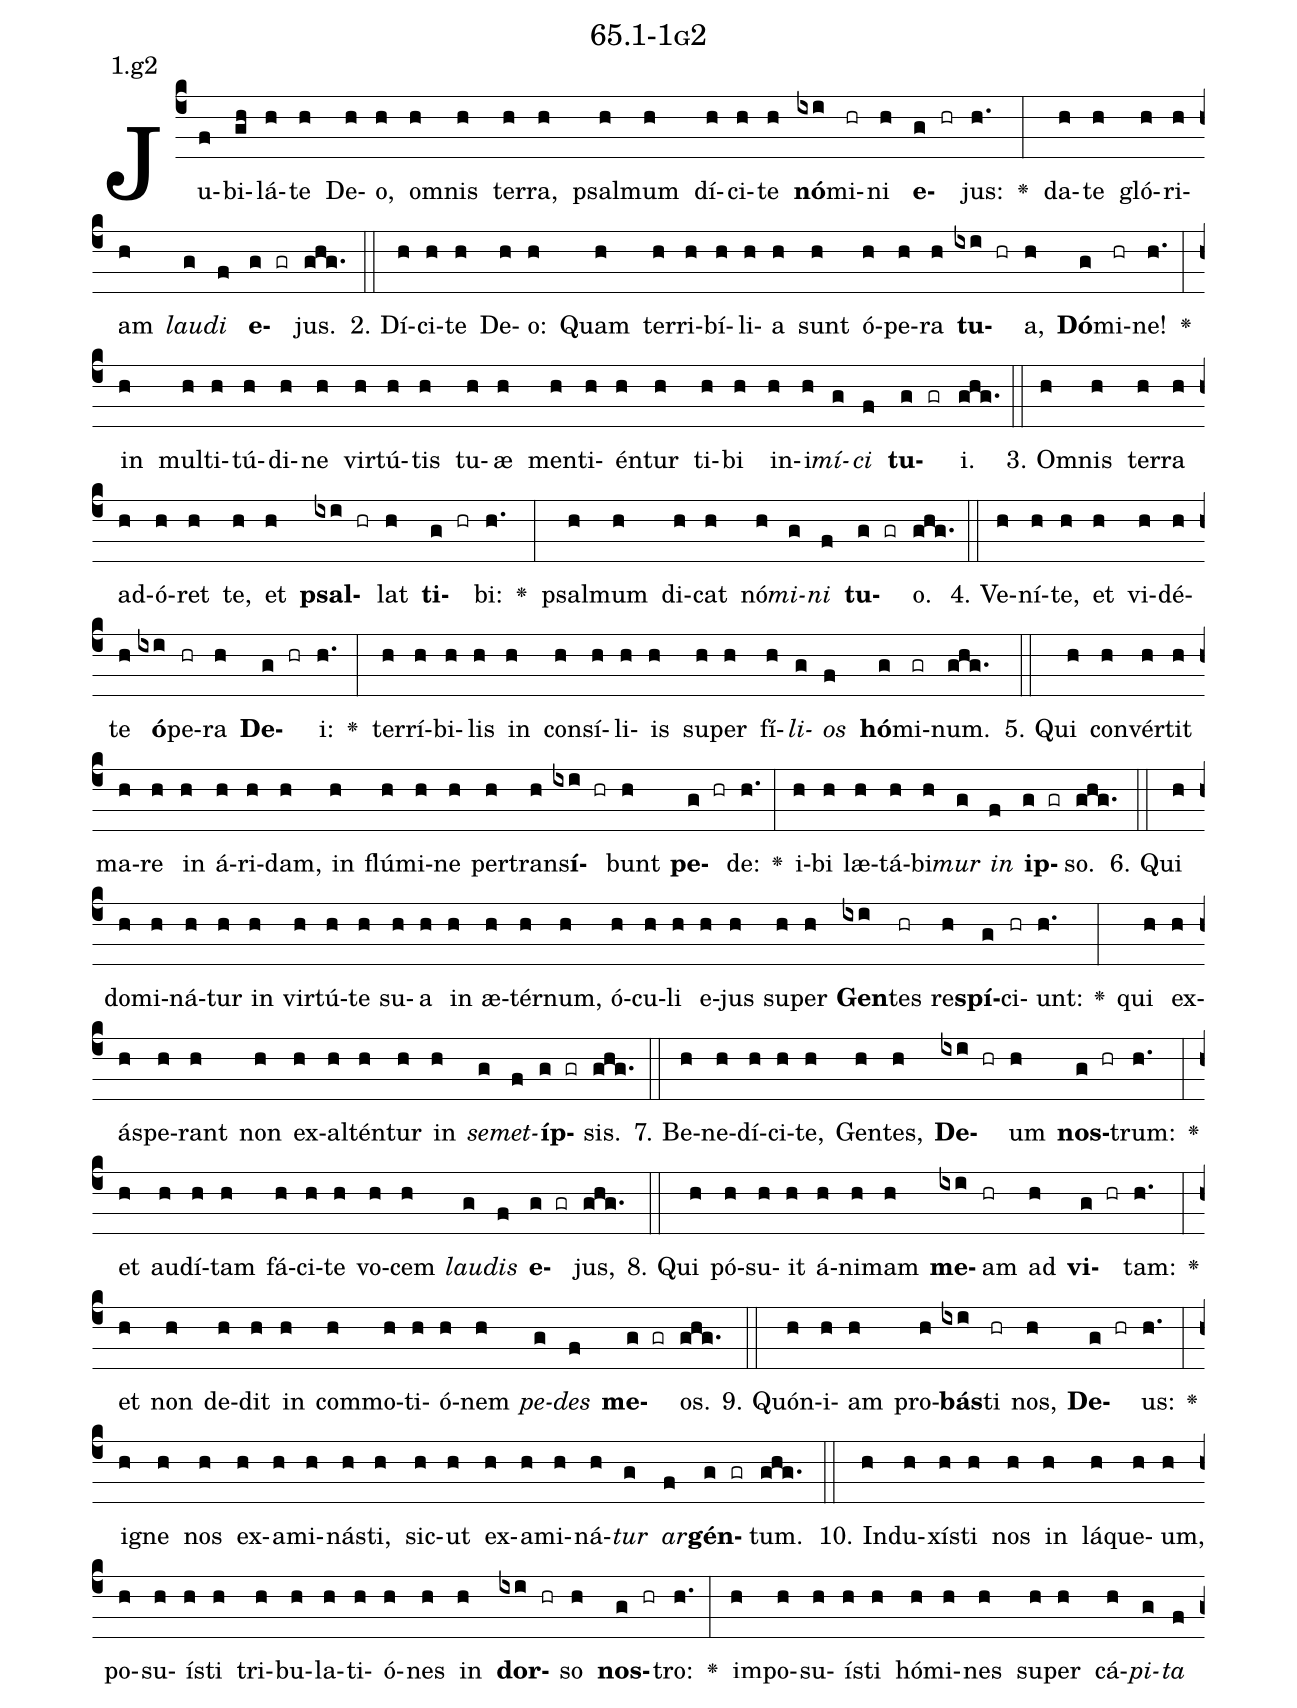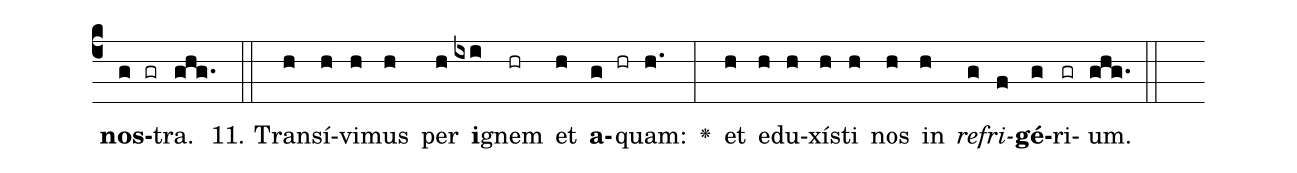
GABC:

name: 65.1-1g2;
annotation: 1.g2;
%%
(c4)Ju(f)bi(gh)lá(h)te(h) De(h)o,(h) om(h)nis(h) ter(h)ra,(h) psal(h)mum(h) dí(h)ci(h)te(h) <b>nó</b>(ixi)mi(hr)ni(h) <b>e</b>(g hr)jus:(h.) <v>\greheightstar</v>(:) da(h)te(h) gló(h)ri(h)am(h) <i>lau</i>(g)<i>di</i>(f) <b>e</b>(g gr)jus.(ghg.) (::)
2. Dí(h)ci(h)te(h) De(h)o:(h) Quam(h) ter(h)ri(h)bí(h)li(h)a(h) sunt(h) ó(h)pe(h)ra(h) <b>tu</b>(ixi hr)a,(h) <b>Dó</b>(g)mi(hr)ne!(h.) <v>\greheightstar</v>(:) in(h) mul(h)ti(h)tú(h)di(h)ne(h) vir(h)tú(h)tis(h) tu(h)æ(h) men(h)ti(h)én(h)tur(h) ti(h)bi(h) in(h)i(h)<i>mí</i>(g)<i>ci</i>(f) <b>tu</b>(g gr)i.(ghg.) (::)
3. Om(h)nis(h) ter(h)ra(h) ad(h)ó(h)ret(h) te,(h) et(h) <b>psal</b>(ixi hr)lat(h) <b>ti</b>(g hr)bi:(h.) <v>\greheightstar</v>(:) psal(h)mum(h) di(h)cat(h) nó(h)<i>mi</i>(g)<i>ni</i>(f) <b>tu</b>(g gr)o.(ghg.) (::)
4. Ve(h)ní(h)te,(h) et(h) vi(h)dé(h)te(h) <b>ó</b>(ixi)pe(hr)ra(h) <b>De</b>(g hr)i:(h.) <v>\greheightstar</v>(:) ter(h)rí(h)bi(h)lis(h) in(h) con(h)sí(h)li(h)is(h) su(h)per(h) fí(h)<i>li</i>(g)<i>os</i>(f) <b>hó</b>(g)mi(gr)num.(ghg.) (::)
5. Qui(h) con(h)vér(h)tit(h) ma(h)re(h) in(h) á(h)ri(h)dam,(h) in(h) flú(h)mi(h)ne(h) per(h)trans(h)<b>í</b>(ixi hr)bunt(h) <b>pe</b>(g hr)de:(h.) <v>\greheightstar</v>(:) i(h)bi(h) læ(h)tá(h)bi(h)<i>mur</i>(g) <i>in</i>(f) <b>ip</b>(g gr)so.(ghg.) (::)
6. Qui(h) do(h)mi(h)ná(h)tur(h) in(h) vir(h)tú(h)te(h) su(h)a(h) in(h) æ(h)tér(h)num,(h) ó(h)cu(h)li(h) e(h)jus(h) su(h)per(h) <b>Gen</b>(ixi)tes(hr) re(h)<b>spí</b>(g)ci(hr)unt:(h.) <v>\greheightstar</v>(:) qui(h) ex(h)ás(h)pe(h)rant(h) non(h) ex(h)al(h)tén(h)tur(h) in(h) <i>se</i>(g)<i>met</i>(f)<b>íp</b>(g gr)sis.(ghg.) (::)
7. Be(h)ne(h)dí(h)ci(h)te,(h) Gen(h)tes,(h) <b>De</b>(ixi hr)um(h) <b>nos</b>(g hr)trum:(h.) <v>\greheightstar</v>(:) et(h) au(h)dí(h)tam(h) fá(h)ci(h)te(h) vo(h)cem(h) <i>lau</i>(g)<i>dis</i>(f) <b>e</b>(g gr)jus,(ghg.) (::)
8. Qui(h) pó(h)su(h)it(h) á(h)ni(h)mam(h) <b>me</b>(ixi)am(hr) ad(h) <b>vi</b>(g hr)tam:(h.) <v>\greheightstar</v>(:) et(h) non(h) de(h)dit(h) in(h) com(h)mo(h)ti(h)ó(h)nem(h) <i>pe</i>(g)<i>des</i>(f) <b>me</b>(g gr)os.(ghg.) (::)
9. Quón(h)i(h)am(h) pro(h)<b>bás</b>(ixi)ti(hr) nos,(h) <b>De</b>(g hr)us:(h.) <v>\greheightstar</v>(:) i(h)gne(h) nos(h) ex(h)a(h)mi(h)nás(h)ti,(h) sic(h)ut(h) ex(h)a(h)mi(h)ná(h)<i>tur</i>(g) <i>ar</i>(f)<b>gén</b>(g gr)tum.(ghg.) (::)
10. In(h)du(h)xís(h)ti(h) nos(h) in(h) lá(h)que(h)um,(h) po(h)su(h)ís(h)ti(h) tri(h)bu(h)la(h)ti(h)ó(h)nes(h) in(h) <b>dor</b>(ixi hr)so(h) <b>nos</b>(g hr)tro:(h.) <v>\greheightstar</v>(:) im(h)po(h)su(h)ís(h)ti(h) hó(h)mi(h)nes(h) su(h)per(h) cá(h)<i>pi</i>(g)<i>ta</i>(f) <b>nos</b>(g gr)tra.(ghg.) (::)
11. Trans(h)í(h)vi(h)mus(h) per(h) <b>i</b>(ixi)gnem(hr) et(h) <b>a</b>(g hr)quam:(h.) <v>\greheightstar</v>(:) et(h) e(h)du(h)xís(h)ti(h) nos(h) in(h) <i>re</i>(g)<i>fri</i>(f)<b>gé</b>(g)ri(gr)um.(ghg.) (::)
